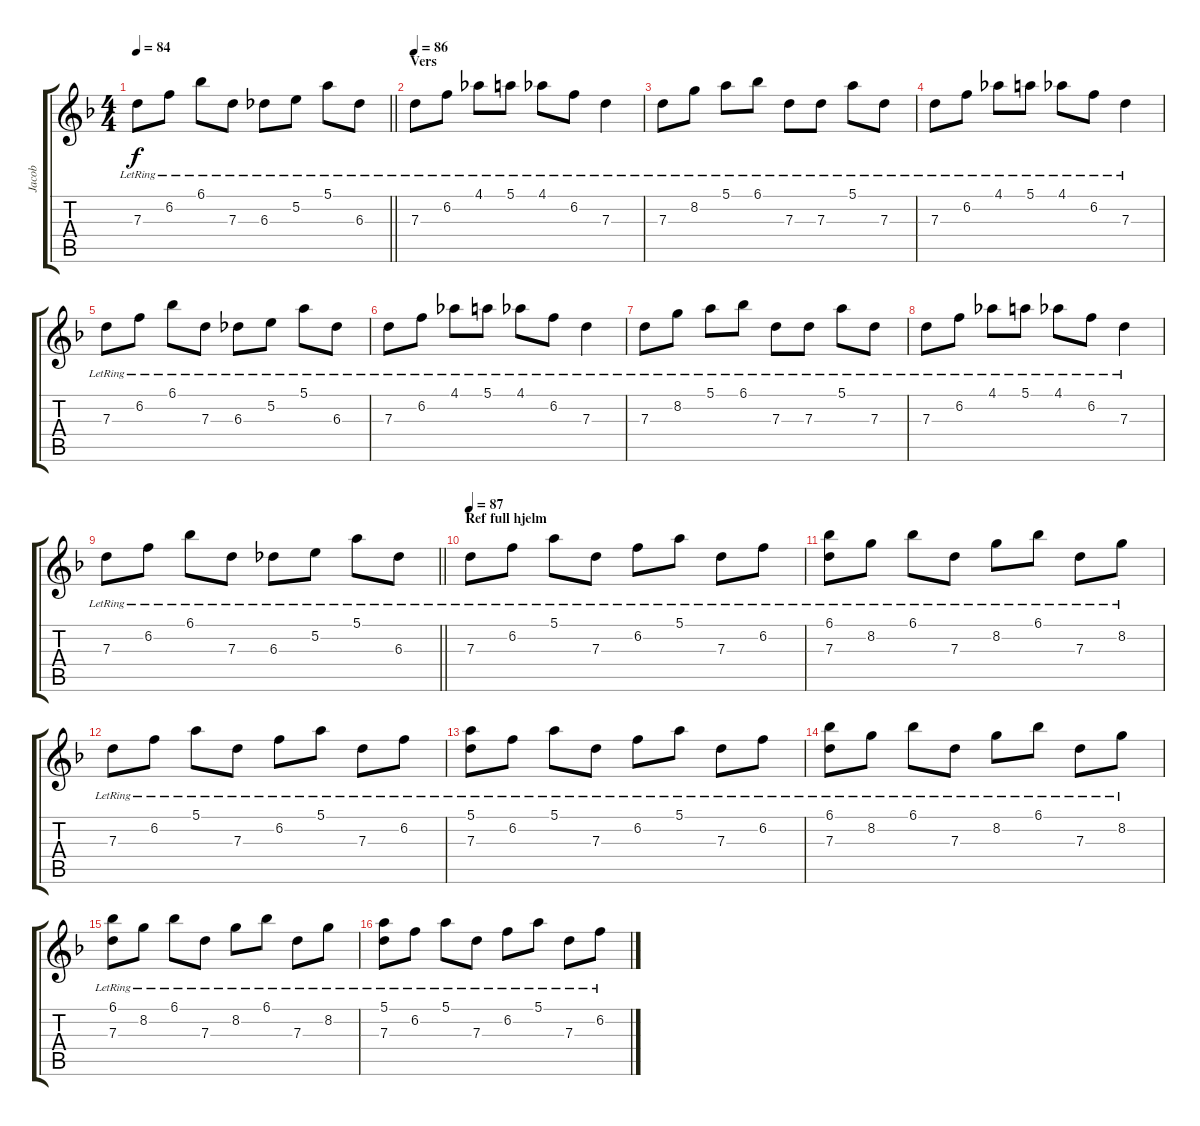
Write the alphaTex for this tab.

\track ("Jacob" "Jacob") {instrument electricguitarjazz}
\staff {score tabs}
\tuning (E4 B3 G3 D3 A2 E2) {hide}
\ts (4 4)
\tempo 84
\clef g2
\barLineRight lightlight
\ks dminor
7.3{lr}.8{dy f} 6.2{lr}.8 6.1{lr}.8 7.3{lr}.8 6.3{lr}.8 5.2{lr}.8 5.1{lr}.8 6.3{lr}.8 |
\section ("" "Vers")
\tempo 86
7.3{lr}.8 6.2{lr}.8 4.1{lr}.8 5.1{lr}.8 4.1{lr}.8 6.2{lr}.8 7.3{lr}.4 |
7.3{lr}.8 8.2{lr}.8 5.1{lr}.8 6.1{lr}.8 7.3{lr}.8 7.3{lr}.8 5.1{lr}.8 7.3{lr}.8 |
7.3{lr}.8 6.2{lr}.8 4.1{lr}.8 5.1{lr}.8 4.1{lr}.8 6.2{lr}.8 7.3{lr}.4 |
7.3{lr}.8 6.2{lr}.8 6.1{lr}.8 7.3{lr}.8 6.3{lr}.8 5.2{lr}.8 5.1{lr}.8 6.3{lr}.8 |
7.3{lr}.8 6.2{lr}.8 4.1{lr}.8 5.1{lr}.8 4.1{lr}.8 6.2{lr}.8 7.3{lr}.4 |
7.3{lr}.8 8.2{lr}.8 5.1{lr}.8 6.1{lr}.8 7.3{lr}.8 7.3{lr}.8 5.1{lr}.8 7.3{lr}.8 |
7.3{lr}.8 6.2{lr}.8 4.1{lr}.8 5.1{lr}.8 4.1{lr}.8 6.2{lr}.8 7.3{lr}.4 |
\barLineRight lightlight
7.3{lr}.8 6.2{lr}.8 6.1{lr}.8 7.3{lr}.8 6.3{lr}.8 5.2{lr}.8 5.1{lr}.8 6.3{lr}.8 |
\section ("" "Ref full hjelm")
\tempo 87
7.3{lr}.8 6.2{lr}.8 5.1{lr}.8 7.3{lr}.8 6.2{lr}.8 5.1{lr}.8 7.3{lr}.8 6.2{lr}.8 |
(6.1{lr} 7.3{lr}).8 8.2{lr}.8 6.1{lr}.8 7.3{lr}.8 8.2{lr}.8 6.1{lr}.8 7.3{lr}.8 8.2{lr}.8 |
7.3{lr}.8 6.2{lr}.8 5.1{lr}.8 7.3{lr}.8 6.2{lr}.8 5.1{lr}.8 7.3{lr}.8 6.2{lr}.8 |
(5.1{lr} 7.3{lr}).8 6.2{lr}.8 5.1{lr}.8 7.3{lr}.8 6.2{lr}.8 5.1{lr}.8 7.3{lr}.8 6.2{lr}.8 |
(6.1{lr} 7.3{lr}).8 8.2{lr}.8 6.1{lr}.8 7.3{lr}.8 8.2{lr}.8 6.1{lr}.8 7.3{lr}.8 8.2{lr}.8 |
(6.1{lr} 7.3{lr}).8 8.2{lr}.8 6.1{lr}.8 7.3{lr}.8 8.2{lr}.8 6.1{lr}.8 7.3{lr}.8 8.2{lr}.8 |
(5.1{lr} 7.3{lr}).8 6.2{lr}.8 5.1{lr}.8 7.3{lr}.8 6.2{lr}.8 5.1{lr}.8 7.3{lr}.8 6.2{lr}.8
